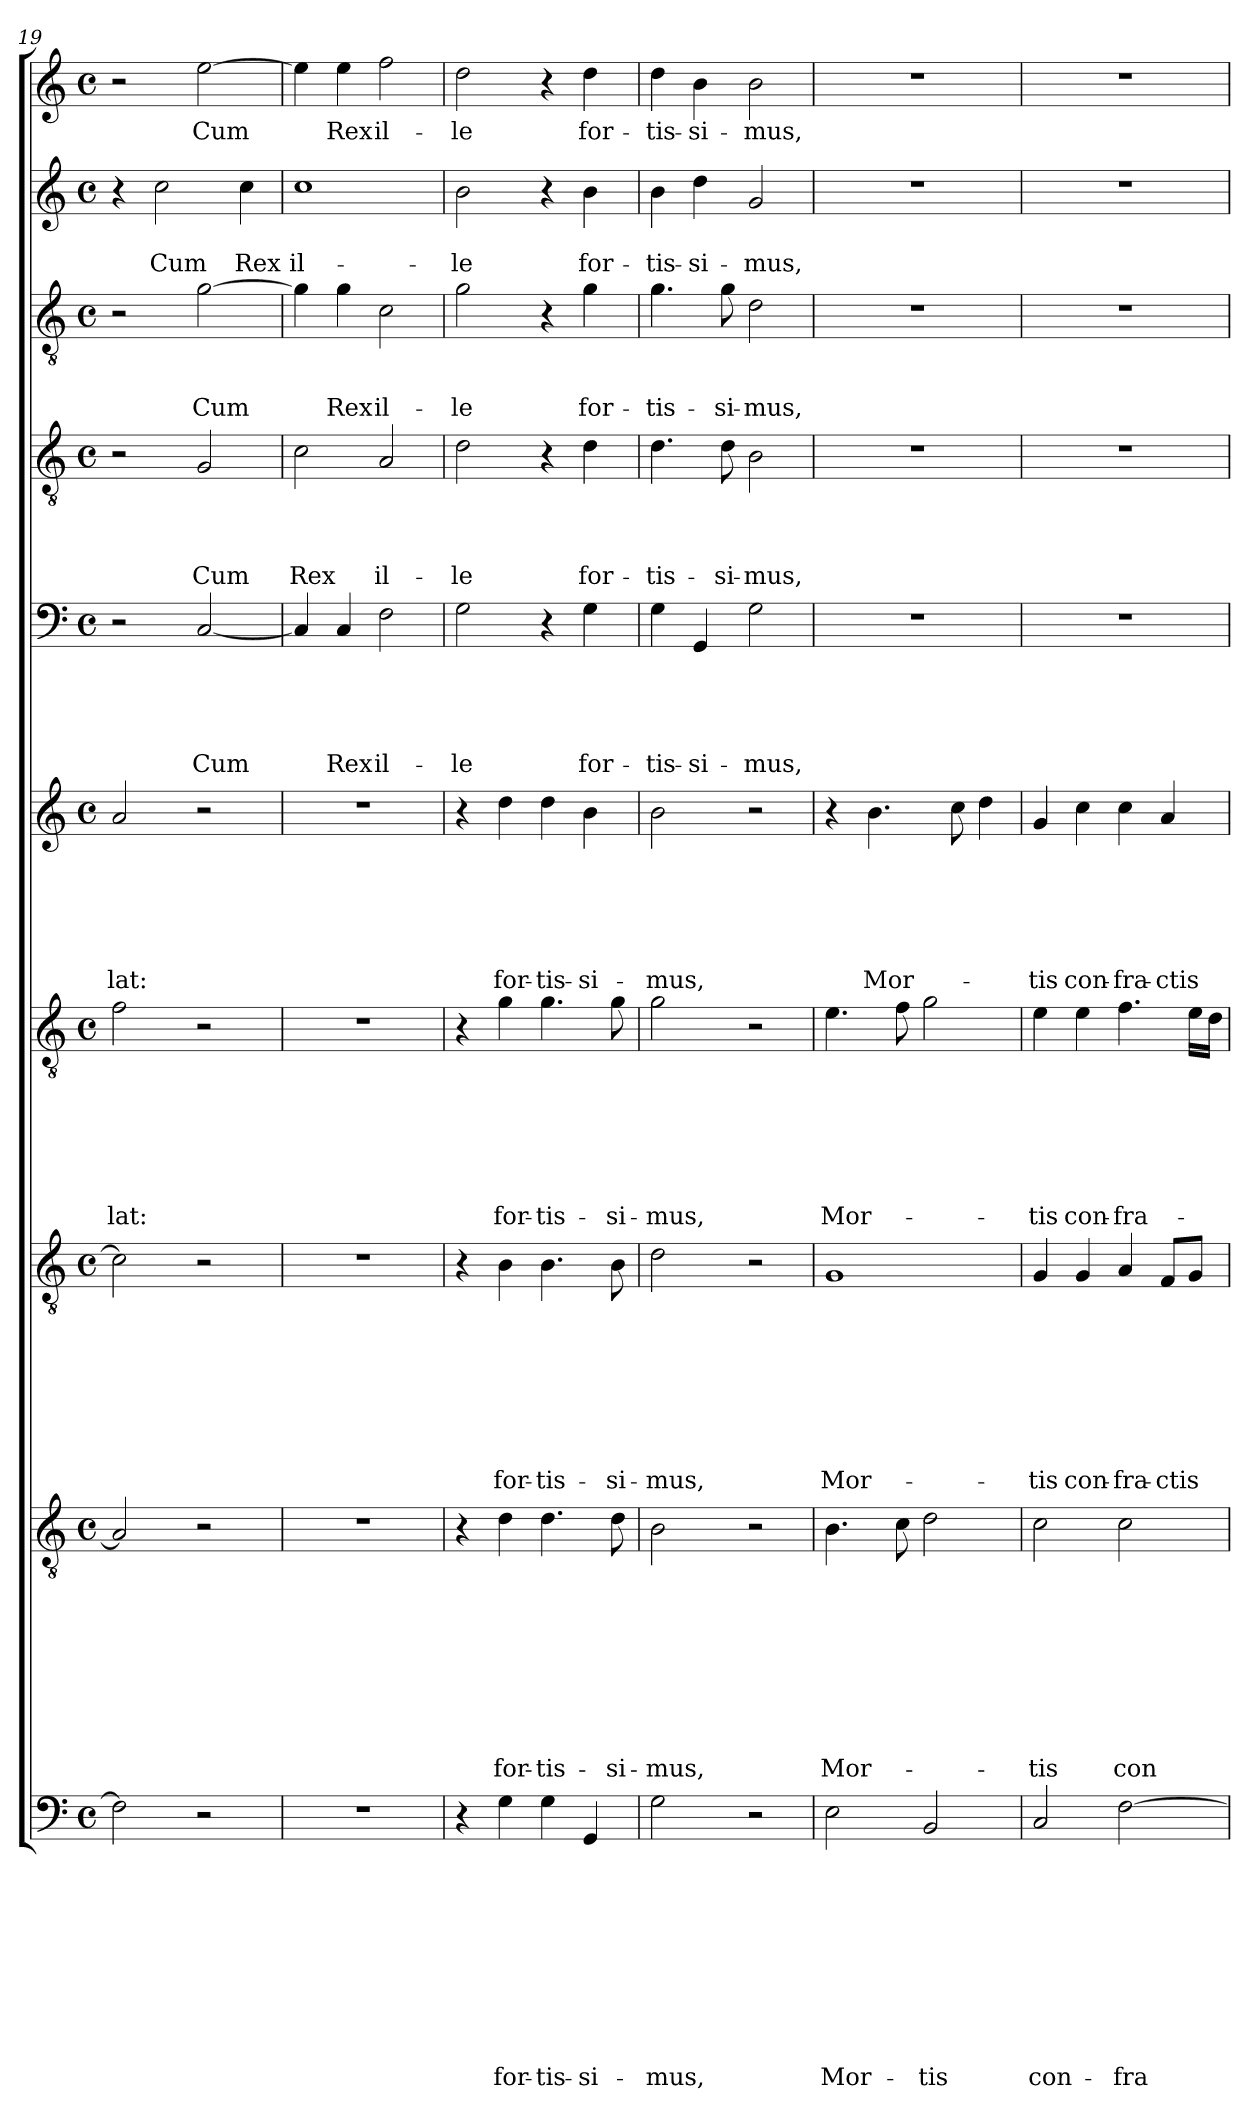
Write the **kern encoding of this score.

**kern	**text	**text	**text	**text	**text	**text	**text	**text	**text	**text	**kern	**text	**text	**text	**text	**text	**text	**text	**text	**text	**kern	**text	**text	**text	**text	**text	**text	**text	**text	**kern	**text	**text	**text	**text	**text	**text	**text	**kern	**text	**text	**text	**text	**text	**text	**kern	**text	**text	**text	**text	**text	**kern	**text	**text	**text	**text	**kern	**text	**text	**text	**kern	**text	**text	**kern	**text
*part10	*part10	*part10	*part10	*part10	*part10	*part10	*part10	*part10	*part10	*part10	*part9	*part9	*part9	*part9	*part9	*part9	*part9	*part9	*part9	*part9	*part8	*part8	*part8	*part8	*part8	*part8	*part8	*part8	*part8	*part7	*part7	*part7	*part7	*part7	*part7	*part7	*part7	*part6	*part6	*part6	*part6	*part6	*part6	*part6	*part5	*part5	*part5	*part5	*part5	*part5	*part4	*part4	*part4	*part4	*part4	*part3	*part3	*part3	*part3	*part2	*part2	*part2	*part1	*part1
*staff10	*staff10	*staff10	*staff10	*staff10	*staff10	*staff10	*staff10	*staff10	*staff10	*staff10	*staff9	*staff9	*staff9	*staff9	*staff9	*staff9	*staff9	*staff9	*staff9	*staff9	*staff8	*staff8	*staff8	*staff8	*staff8	*staff8	*staff8	*staff8	*staff8	*staff7	*staff7	*staff7	*staff7	*staff7	*staff7	*staff7	*staff7	*staff6	*staff6	*staff6	*staff6	*staff6	*staff6	*staff6	*staff5	*staff5	*staff5	*staff5	*staff5	*staff5	*staff4	*staff4	*staff4	*staff4	*staff4	*staff3	*staff3	*staff3	*staff3	*staff2	*staff2	*staff2	*staff1	*staff1
!!LO:LB:g=z
*clefF4	*	*	*	*	*	*	*	*	*	*	*clefGv2	*	*	*	*	*	*	*	*	*	*clefGv2	*	*	*	*	*	*	*	*	*clefGv2	*	*	*	*	*	*	*	*clefG2	*	*	*	*	*	*	*clefF4	*	*	*	*	*	*clefGv2	*	*	*	*	*clefGv2	*	*	*	*clefG2	*	*	*clefG2	*
*k[]	*	*	*	*	*	*	*	*	*	*	*k[]	*	*	*	*	*	*	*	*	*	*k[]	*	*	*	*	*	*	*	*	*k[]	*	*	*	*	*	*	*	*k[]	*	*	*	*	*	*	*k[]	*	*	*	*	*	*k[]	*	*	*	*	*k[]	*	*	*	*k[]	*	*	*k[]	*
*C:	*	*	*	*	*	*	*	*	*	*	*C:	*	*	*	*	*	*	*	*	*	*C:	*	*	*	*	*	*	*	*	*C:	*	*	*	*	*	*	*	*C:	*	*	*	*	*	*	*C:	*	*	*	*	*	*C:	*	*	*	*	*C:	*	*	*	*C:	*	*	*C:	*
*M4/4	*	*	*	*	*	*	*	*	*	*	*M4/4	*	*	*	*	*	*	*	*	*	*M4/4	*	*	*	*	*	*	*	*	*M4/4	*	*	*	*	*	*	*	*M4/4	*	*	*	*	*	*	*M4/4	*	*	*	*	*	*M4/4	*	*	*	*	*M4/4	*	*	*	*M4/4	*	*	*M4/4	*
*met(c)	*	*	*	*	*	*	*	*	*	*	*met(c)	*	*	*	*	*	*	*	*	*	*met(c)	*	*	*	*	*	*	*	*	*met(c)	*	*	*	*	*	*	*	*met(c)	*	*	*	*	*	*	*met(c)	*	*	*	*	*	*met(c)	*	*	*	*	*met(c)	*	*	*	*met(c)	*	*	*met(c)	*
=19	=19	=19	=19	=19	=19	=19	=19	=19	=19	=19	=19	=19	=19	=19	=19	=19	=19	=19	=19	=19	=19	=19	=19	=19	=19	=19	=19	=19	=19	=19	=19	=19	=19	=19	=19	=19	=19	=19	=19	=19	=19	=19	=19	=19	=19	=19	=19	=19	=19	=19	=19	=19	=19	=19	=19	=19	=19	=19	=19	=19	=19	=19	=19	=19
!	!	!	!	!	!	!	!	!	!	!	!	!	!	!	!	!	!	!	!	!	!	!	!	!	!	!	!	!	!	!	!	!	!	!	!	!	!LO:LY:b	!	!	!	!	!	!	!LO:LY:b	!	!	!	!	!	!	!	!	!	!	!	!	!	!	!	!	!	!	!	!
2F\]	.	.	.	.	.	.	.	.	.	.	2A/]	.	.	.	.	.	.	.	.	.	2c\]	.	.	.	.	.	.	.	.	2f\	.	.	.	.	.	.	-lat:	2a/	.	.	.	.	.	-lat:	2r	.	.	.	.	.	2r	.	.	.	.	2r	.	.	.	4r	.	.	2r	.
!	!	!	!	!	!	!	!	!	!	!	!	!	!	!	!	!	!	!	!	!	!	!	!	!	!	!	!	!	!	!	!	!	!	!	!	!	!	!	!	!	!	!	!	!	!	!	!	!	!	!	!	!	!	!	!	!	!	!	!	!	!	!LO:LY:b	!	!
.	.	.	.	.	.	.	.	.	.	.	.	.	.	.	.	.	.	.	.	.	.	.	.	.	.	.	.	.	.	.	.	.	.	.	.	.	.	.	.	.	.	.	.	.	.	.	.	.	.	.	.	.	.	.	.	.	.	.	.	2cc\	.	Cum	.	.
!	!	!	!	!	!	!	!	!	!	!	!	!	!	!	!	!	!	!	!	!	!	!	!	!	!	!	!	!	!	!	!	!	!	!	!	!	!	!	!	!	!	!	!	!	!	!	!	!	!	!LO:LY:b	!	!	!	!	!LO:LY:b	!	!	!	!LO:LY:b	!	!	!	!	!LO:LY:b
2r	.	.	.	.	.	.	.	.	.	.	2r	.	.	.	.	.	.	.	.	.	2r	.	.	.	.	.	.	.	.	2r	.	.	.	.	.	.	.	2r	.	.	.	.	.	.	[2C/	.	.	.	.	Cum	2G/	.	.	.	Cum	[2g\	.	.	Cum	.	.	.	[2ee\	Cum
!	!	!	!	!	!	!	!	!	!	!	!	!	!	!	!	!	!	!	!	!	!	!	!	!	!	!	!	!	!	!	!	!	!	!	!	!	!	!	!	!	!	!	!	!	!	!	!	!	!	!	!	!	!	!	!	!	!	!	!	!	!	!LO:LY:b	!	!
.	.	.	.	.	.	.	.	.	.	.	.	.	.	.	.	.	.	.	.	.	.	.	.	.	.	.	.	.	.	.	.	.	.	.	.	.	.	.	.	.	.	.	.	.	.	.	.	.	.	.	.	.	.	.	.	.	.	.	.	4cc\	.	Rex	.	.
=20	=20	=20	=20	=20	=20	=20	=20	=20	=20	=20	=20	=20	=20	=20	=20	=20	=20	=20	=20	=20	=20	=20	=20	=20	=20	=20	=20	=20	=20	=20	=20	=20	=20	=20	=20	=20	=20	=20	=20	=20	=20	=20	=20	=20	=20	=20	=20	=20	=20	=20	=20	=20	=20	=20	=20	=20	=20	=20	=20	=20	=20	=20	=20	=20
!	!	!	!	!	!	!	!	!	!	!	!	!	!	!	!	!	!	!	!	!	!	!	!	!	!	!	!	!	!	!	!	!	!	!	!	!	!	!	!	!	!	!	!	!	!	!	!	!	!	!	!	!	!	!	!LO:LY:b	!	!	!	!	!	!	!LO:LY:b	!	!
1r	.	.	.	.	.	.	.	.	.	.	1r	.	.	.	.	.	.	.	.	.	1r	.	.	.	.	.	.	.	.	1r	.	.	.	.	.	.	.	1r	.	.	.	.	.	.	4C/]	.	.	.	.	.	2c\	.	.	.	Rex	4g\]	.	.	.	1cc	.	il-	4ee\]	.
!	!	!	!	!	!	!	!	!	!	!	!	!	!	!	!	!	!	!	!	!	!	!	!	!	!	!	!	!	!	!	!	!	!	!	!	!	!	!	!	!	!	!	!	!	!	!	!	!	!	!LO:LY:b	!	!	!	!	!	!	!	!	!LO:LY:b	!	!	!	!	!LO:LY:b
.	.	.	.	.	.	.	.	.	.	.	.	.	.	.	.	.	.	.	.	.	.	.	.	.	.	.	.	.	.	.	.	.	.	.	.	.	.	.	.	.	.	.	.	.	4C/	.	.	.	.	Rex	.	.	.	.	.	4g\	.	.	Rex	.	.	.	4ee\	Rex
!	!	!	!	!	!	!	!	!	!	!	!	!	!	!	!	!	!	!	!	!	!	!	!	!	!	!	!	!	!	!	!	!	!	!	!	!	!	!	!	!	!	!	!	!	!	!	!	!	!	!LO:LY:b	!	!	!	!	!LO:LY:b	!	!	!	!LO:LY:b	!	!	!	!	!LO:LY:b
.	.	.	.	.	.	.	.	.	.	.	.	.	.	.	.	.	.	.	.	.	.	.	.	.	.	.	.	.	.	.	.	.	.	.	.	.	.	.	.	.	.	.	.	.	2F\	.	.	.	.	il-	2A/	.	.	.	il-	2c\	.	.	il-	.	.	.	2ff\	il-
=21	=21	=21	=21	=21	=21	=21	=21	=21	=21	=21	=21	=21	=21	=21	=21	=21	=21	=21	=21	=21	=21	=21	=21	=21	=21	=21	=21	=21	=21	=21	=21	=21	=21	=21	=21	=21	=21	=21	=21	=21	=21	=21	=21	=21	=21	=21	=21	=21	=21	=21	=21	=21	=21	=21	=21	=21	=21	=21	=21	=21	=21	=21	=21	=21
!	!	!	!	!	!	!	!	!	!	!	!	!	!	!	!	!	!	!	!	!	!	!	!	!	!	!	!	!	!	!	!	!	!	!	!	!	!	!	!	!	!	!	!	!	!	!	!	!	!	!LO:LY:b	!	!	!	!	!LO:LY:b	!	!	!	!LO:LY:b	!	!	!LO:LY:b	!	!LO:LY:b
4r	.	.	.	.	.	.	.	.	.	.	4r	.	.	.	.	.	.	.	.	.	4r	.	.	.	.	.	.	.	.	4r	.	.	.	.	.	.	.	4r	.	.	.	.	.	.	2G\	.	.	.	.	-le	2d\	.	.	.	-le	2g\	.	.	-le	2b\	.	-le	2dd\	-le
!	!	!	!	!	!	!	!	!	!	!LO:LY:b	!	!	!	!	!	!	!	!	!	!LO:LY:b	!	!	!	!	!	!	!	!	!LO:LY:b	!	!	!	!	!	!	!	!LO:LY:b	!	!	!	!	!	!	!LO:LY:b	!	!	!	!	!	!	!	!	!	!	!	!	!	!	!	!	!	!	!	!
4G\	.	.	.	.	.	.	.	.	.	for-	4d\	.	.	.	.	.	.	.	.	for-	4B\	.	.	.	.	.	.	.	for-	4g\	.	.	.	.	.	.	for-	4dd\	.	.	.	.	.	for-	.	.	.	.	.	.	.	.	.	.	.	.	.	.	.	.	.	.	.	.
!	!	!	!	!	!	!	!	!	!	!LO:LY:b	!	!	!	!	!	!	!	!	!	!LO:LY:b	!	!	!	!	!	!	!	!	!LO:LY:b	!	!	!	!	!	!	!	!LO:LY:b	!	!	!	!	!	!	!LO:LY:b	!	!	!	!	!	!	!	!	!	!	!	!	!	!	!	!	!	!	!	!
4G\	.	.	.	.	.	.	.	.	.	-tis-	4.d\	.	.	.	.	.	.	.	.	-tis-	4.B\	.	.	.	.	.	.	.	-tis-	4.g\	.	.	.	.	.	.	-tis-	4dd\	.	.	.	.	.	-tis-	4r	.	.	.	.	.	4r	.	.	.	.	4r	.	.	.	4r	.	.	4r	.
!	!	!	!	!	!	!	!	!	!	!LO:LY:b	!	!	!	!	!	!	!	!	!	!	!	!	!	!	!	!	!	!	!	!	!	!	!	!	!	!	!	!	!	!	!	!	!	!LO:LY:b	!	!	!	!	!	!LO:LY:b	!	!	!	!	!LO:LY:b	!	!	!	!LO:LY:b	!	!	!LO:LY:b	!	!LO:LY:b
4GG/	.	.	.	.	.	.	.	.	.	-si-	.	.	.	.	.	.	.	.	.	.	.	.	.	.	.	.	.	.	.	.	.	.	.	.	.	.	.	4b\	.	.	.	.	.	-si-	4G\	.	.	.	.	for-	4d\	.	.	.	for-	4g\	.	.	for-	4b\	.	for-	4dd\	for-
!	!	!	!	!	!	!	!	!	!	!	!	!	!	!	!	!	!	!	!	!LO:LY:b	!	!	!	!	!	!	!	!	!LO:LY:b	!	!	!	!	!	!	!	!LO:LY:b	!	!	!	!	!	!	!	!	!	!	!	!	!	!	!	!	!	!	!	!	!	!	!	!	!	!	!
.	.	.	.	.	.	.	.	.	.	.	8d\	.	.	.	.	.	.	.	.	-si-	8B\	.	.	.	.	.	.	.	-si-	8g\	.	.	.	.	.	.	-si-	.	.	.	.	.	.	.	.	.	.	.	.	.	.	.	.	.	.	.	.	.	.	.	.	.	.	.
=22	=22	=22	=22	=22	=22	=22	=22	=22	=22	=22	=22	=22	=22	=22	=22	=22	=22	=22	=22	=22	=22	=22	=22	=22	=22	=22	=22	=22	=22	=22	=22	=22	=22	=22	=22	=22	=22	=22	=22	=22	=22	=22	=22	=22	=22	=22	=22	=22	=22	=22	=22	=22	=22	=22	=22	=22	=22	=22	=22	=22	=22	=22	=22	=22
!	!	!	!	!	!	!	!	!	!	!LO:LY:b	!	!	!	!	!	!	!	!	!	!LO:LY:b	!	!	!	!	!	!	!	!	!LO:LY:b	!	!	!	!	!	!	!	!LO:LY:b	!	!	!	!	!	!	!LO:LY:b	!	!	!	!	!	!LO:LY:b	!	!	!	!	!LO:LY:b	!	!	!	!LO:LY:b	!	!	!LO:LY:b	!	!LO:LY:b
2G\	.	.	.	.	.	.	.	.	.	-mus,	2B\	.	.	.	.	.	.	.	.	-mus,	2d\	.	.	.	.	.	.	.	-mus,	2g\	.	.	.	.	.	.	-mus,	2b\	.	.	.	.	.	-mus,	4G\	.	.	.	.	-tis-	4.d\	.	.	.	-tis-	4.g\	.	.	-tis-	4b\	.	-tis-	4dd\	-tis-
!	!	!	!	!	!	!	!	!	!	!	!	!	!	!	!	!	!	!	!	!	!	!	!	!	!	!	!	!	!	!	!	!	!	!	!	!	!	!	!	!	!	!	!	!	!	!	!	!	!	!LO:LY:b	!	!	!	!	!	!	!	!	!	!	!	!LO:LY:b	!	!LO:LY:b
.	.	.	.	.	.	.	.	.	.	.	.	.	.	.	.	.	.	.	.	.	.	.	.	.	.	.	.	.	.	.	.	.	.	.	.	.	.	.	.	.	.	.	.	.	4GG/	.	.	.	.	-si-	.	.	.	.	.	.	.	.	.	4dd\	.	-si-	4b\	-si-
!	!	!	!	!	!	!	!	!	!	!	!	!	!	!	!	!	!	!	!	!	!	!	!	!	!	!	!	!	!	!	!	!	!	!	!	!	!	!	!	!	!	!	!	!	!	!	!	!	!	!	!	!	!	!	!LO:LY:b	!	!	!	!LO:LY:b	!	!	!	!	!
.	.	.	.	.	.	.	.	.	.	.	.	.	.	.	.	.	.	.	.	.	.	.	.	.	.	.	.	.	.	.	.	.	.	.	.	.	.	.	.	.	.	.	.	.	.	.	.	.	.	.	8d\	.	.	.	-si-	8g\	.	.	-si-	.	.	.	.	.
!	!	!	!	!	!	!	!	!	!	!	!	!	!	!	!	!	!	!	!	!	!	!	!	!	!	!	!	!	!	!	!	!	!	!	!	!	!	!	!	!	!	!	!	!	!	!	!	!	!	!LO:LY:b	!	!	!	!	!LO:LY:b	!	!	!	!LO:LY:b	!	!	!LO:LY:b	!	!LO:LY:b
2r	.	.	.	.	.	.	.	.	.	.	2r	.	.	.	.	.	.	.	.	.	2r	.	.	.	.	.	.	.	.	2r	.	.	.	.	.	.	.	2r	.	.	.	.	.	.	2G\	.	.	.	.	-mus,	2B\	.	.	.	-mus,	2d\	.	.	-mus,	2g/	.	-mus,	2b\	-mus,
=23	=23	=23	=23	=23	=23	=23	=23	=23	=23	=23	=23	=23	=23	=23	=23	=23	=23	=23	=23	=23	=23	=23	=23	=23	=23	=23	=23	=23	=23	=23	=23	=23	=23	=23	=23	=23	=23	=23	=23	=23	=23	=23	=23	=23	=23	=23	=23	=23	=23	=23	=23	=23	=23	=23	=23	=23	=23	=23	=23	=23	=23	=23	=23	=23
!	!	!	!	!	!	!	!	!	!	!LO:LY:b	!	!	!	!	!	!	!	!	!	!LO:LY:b	!	!	!	!	!	!	!	!	!LO:LY:b	!	!	!	!	!	!	!	!LO:LY:b	!	!	!	!	!	!	!	!	!	!	!	!	!	!	!	!	!	!	!	!	!	!	!	!	!	!	!
2E\	.	.	.	.	.	.	.	.	.	Mor-	4.B\	.	.	.	.	.	.	.	.	Mor-	1G	.	.	.	.	.	.	.	Mor-	4.e\	.	.	.	.	.	.	Mor-	4r	.	.	.	.	.	.	1r	.	.	.	.	.	1r	.	.	.	.	1r	.	.	.	1r	.	.	1r	.
!	!	!	!	!	!	!	!	!	!	!	!	!	!	!	!	!	!	!	!	!	!	!	!	!	!	!	!	!	!	!	!	!	!	!	!	!	!	!	!	!	!	!	!	!LO:LY:b	!	!	!	!	!	!	!	!	!	!	!	!	!	!	!	!	!	!	!	!
.	.	.	.	.	.	.	.	.	.	.	.	.	.	.	.	.	.	.	.	.	.	.	.	.	.	.	.	.	.	.	.	.	.	.	.	.	.	4.b\	.	.	.	.	.	Mor-	.	.	.	.	.	.	.	.	.	.	.	.	.	.	.	.	.	.	.	.
.	.	.	.	.	.	.	.	.	.	.	8c\	.	.	.	.	.	.	.	.	.	.	.	.	.	.	.	.	.	.	8f\	.	.	.	.	.	.	.	.	.	.	.	.	.	.	.	.	.	.	.	.	.	.	.	.	.	.	.	.	.	.	.	.	.	.
!	!	!	!	!	!	!	!	!	!	!LO:LY:b	!	!	!	!	!	!	!	!	!	!	!	!	!	!	!	!	!	!	!	!	!	!	!	!	!	!	!	!	!	!	!	!	!	!	!	!	!	!	!	!	!	!	!	!	!	!	!	!	!	!	!	!	!	!
2BB/	.	.	.	.	.	.	.	.	.	-tis	2d\	.	.	.	.	.	.	.	.	.	.	.	.	.	.	.	.	.	.	2g\	.	.	.	.	.	.	.	.	.	.	.	.	.	.	.	.	.	.	.	.	.	.	.	.	.	.	.	.	.	.	.	.	.	.
.	.	.	.	.	.	.	.	.	.	.	.	.	.	.	.	.	.	.	.	.	.	.	.	.	.	.	.	.	.	.	.	.	.	.	.	.	.	8cc\	.	.	.	.	.	.	.	.	.	.	.	.	.	.	.	.	.	.	.	.	.	.	.	.	.	.
.	.	.	.	.	.	.	.	.	.	.	.	.	.	.	.	.	.	.	.	.	.	.	.	.	.	.	.	.	.	.	.	.	.	.	.	.	.	4dd\	.	.	.	.	.	.	.	.	.	.	.	.	.	.	.	.	.	.	.	.	.	.	.	.	.	.
=24	=24	=24	=24	=24	=24	=24	=24	=24	=24	=24	=24	=24	=24	=24	=24	=24	=24	=24	=24	=24	=24	=24	=24	=24	=24	=24	=24	=24	=24	=24	=24	=24	=24	=24	=24	=24	=24	=24	=24	=24	=24	=24	=24	=24	=24	=24	=24	=24	=24	=24	=24	=24	=24	=24	=24	=24	=24	=24	=24	=24	=24	=24	=24	=24
!	!	!	!	!	!	!	!	!	!	!LO:LY:b	!	!	!	!	!	!	!	!	!	!LO:LY:b	!	!	!	!	!	!	!	!	!LO:LY:b	!	!	!	!	!	!	!	!LO:LY:b	!	!	!	!	!	!	!LO:LY:b	!	!	!	!	!	!	!	!	!	!	!	!	!	!	!	!	!	!	!	!
2C/	.	.	.	.	.	.	.	.	.	con-	2c\	.	.	.	.	.	.	.	.	-tis	4G/	.	.	.	.	.	.	.	-tis	4e\	.	.	.	.	.	.	-tis	4g/	.	.	.	.	.	-tis	1r	.	.	.	.	.	1r	.	.	.	.	1r	.	.	.	1r	.	.	1r	.
!	!	!	!	!	!	!	!	!	!	!	!	!	!	!	!	!	!	!	!	!	!	!	!	!	!	!	!	!	!LO:LY:b	!	!	!	!	!	!	!	!LO:LY:b	!	!	!	!	!	!	!LO:LY:b	!	!	!	!	!	!	!	!	!	!	!	!	!	!	!	!	!	!	!	!
.	.	.	.	.	.	.	.	.	.	.	.	.	.	.	.	.	.	.	.	.	4G/	.	.	.	.	.	.	.	con-	4e\	.	.	.	.	.	.	con-	4cc\	.	.	.	.	.	con-	.	.	.	.	.	.	.	.	.	.	.	.	.	.	.	.	.	.	.	.
!	!	!	!	!	!	!	!	!	!	!LO:LY:b	!	!	!	!	!	!	!	!	!	!LO:LY:b	!	!	!	!	!	!	!	!	!LO:LY:b	!	!	!	!	!	!	!	!LO:LY:b	!	!	!	!	!	!	!LO:LY:b	!	!	!	!	!	!	!	!	!	!	!	!	!	!	!	!	!	!	!	!
[2F\	.	.	.	.	.	.	.	.	.	-fra-	2c\	.	.	.	.	.	.	.	.	con-	4A/	.	.	.	.	.	.	.	-fra-	4.f\	.	.	.	.	.	.	-fra-	4cc\	.	.	.	.	.	-fra-	.	.	.	.	.	.	.	.	.	.	.	.	.	.	.	.	.	.	.	.
!	!	!	!	!	!	!	!	!	!	!	!	!	!	!	!	!	!	!	!	!	!	!	!	!	!	!	!	!	!LO:LY:b	!	!	!	!	!	!	!	!	!	!	!	!	!	!	!LO:LY:b	!	!	!	!	!	!	!	!	!	!	!	!	!	!	!	!	!	!	!	!
.	.	.	.	.	.	.	.	.	.	.	.	.	.	.	.	.	.	.	.	.	8F/L	.	.	.	.	.	.	.	-ctis	.	.	.	.	.	.	.	.	4a/	.	.	.	.	.	-ctis	.	.	.	.	.	.	.	.	.	.	.	.	.	.	.	.	.	.	.	.
.	.	.	.	.	.	.	.	.	.	.	.	.	.	.	.	.	.	.	.	.	8G/J	.	.	.	.	.	.	.	.	16e\LL	.	.	.	.	.	.	.	.	.	.	.	.	.	.	.	.	.	.	.	.	.	.	.	.	.	.	.	.	.	.	.	.	.	.
.	.	.	.	.	.	.	.	.	.	.	.	.	.	.	.	.	.	.	.	.	.	.	.	.	.	.	.	.	.	16d\JJ	.	.	.	.	.	.	.	.	.	.	.	.	.	.	.	.	.	.	.	.	.	.	.	.	.	.	.	.	.	.	.	.	.	.
=	=	=	=	=	=	=	=	=	=	=	=	=	=	=	=	=	=	=	=	=	=	=	=	=	=	=	=	=	=	=	=	=	=	=	=	=	=	=	=	=	=	=	=	=	=	=	=	=	=	=	=	=	=	=	=	=	=	=	=	=	=	=	=	=
*-	*-	*-	*-	*-	*-	*-	*-	*-	*-	*-	*-	*-	*-	*-	*-	*-	*-	*-	*-	*-	*-	*-	*-	*-	*-	*-	*-	*-	*-	*-	*-	*-	*-	*-	*-	*-	*-	*-	*-	*-	*-	*-	*-	*-	*-	*-	*-	*-	*-	*-	*-	*-	*-	*-	*-	*-	*-	*-	*-	*-	*-	*-	*-	*-
